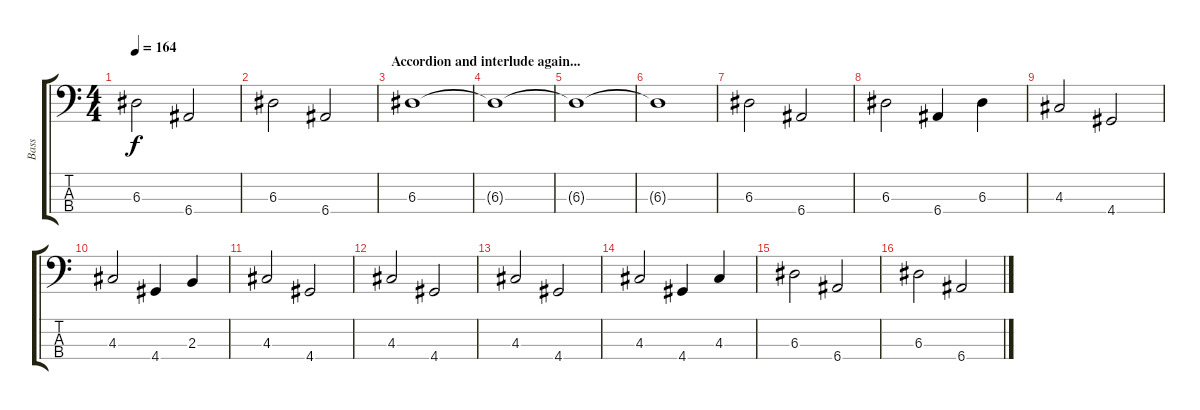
\track ("Bass" "Bass") {instrument electricbassfinger}
\staff {score tabs}
\tuning (G2 D2 A1 E1) {hide}
\ts (4 4)
\tempo 164
\clef f4
\ks c
6.3.2{dy f} 6.4.2 |
6.3.2 6.4.2 |
\section ("" "Accordion and interlude again...")
6.3.1 |
6.3{t}.1 |
6.3{t}.1 |
6.3{t}.1 |
6.3.2 6.4.2 |
6.3.2 6.4.4 6.3.4 |
4.3.2 4.4.2 |
4.3.2 4.4.4 2.3.4 |
4.3.2 4.4.2 |
4.3.2 4.4.2 |
4.3.2 4.4.2 |
4.3.2 4.4.4 4.3.4 |
6.3.2 6.4.2 |
6.3.2 6.4.2
